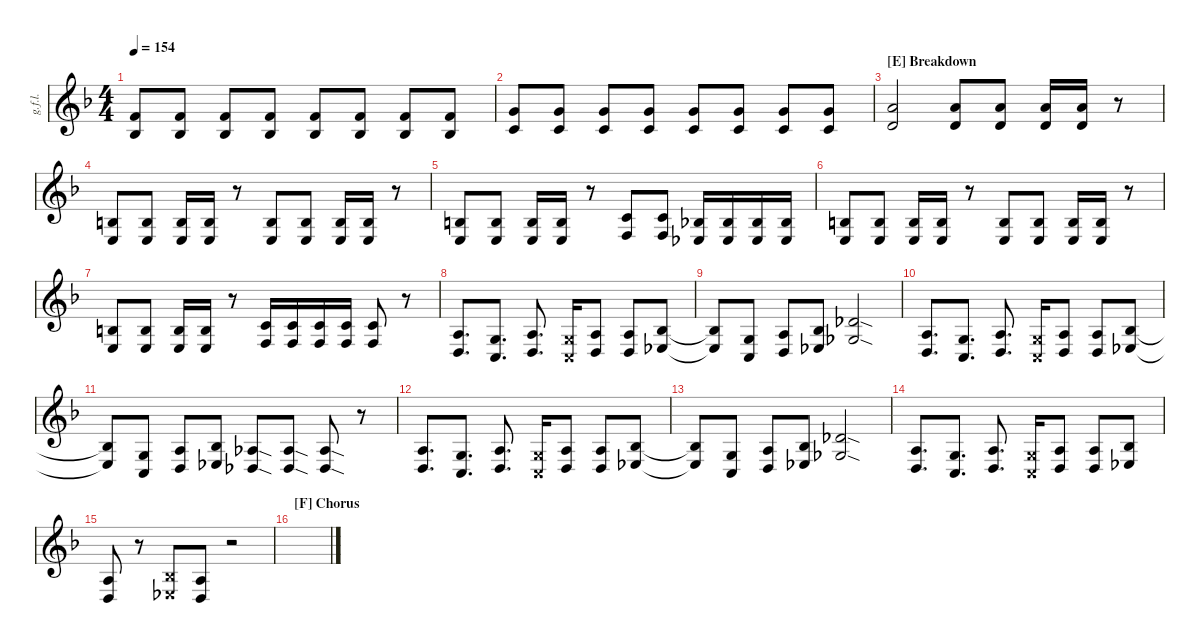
\defaultSystemsLayout 4
\hideDynamics
\bracketExtendMode nobrackets
\otherSystemsTrackNameOrientation horizontal
\track ("Guitar Folder L" "g.f.l.") {instrument distortionguitar}
\staff {score}
\tuning (D4 A3 F3 C3 G2 C2)
\ts (4 4)
\tempo 154
\clef g2
\ks dminor
(10.6{acc b} 10.5{acc forcenatural}).8{dy mf beam Up} (10.6{acc b} 10.5{acc forcenatural}).8{beam Up} (10.6{acc b} 10.5{acc forcenatural}).8{beam Up} (10.6{acc b} 10.5{acc forcenatural}).8{beam Up} (10.6{acc b} 10.5{acc forcenatural}).8{beam Up} (10.6{acc b} 10.5{acc forcenatural}).8{beam Up} (10.6{acc b} 10.5{acc forcenatural}).8{beam Up} (10.6{acc b} 10.5{acc forcenatural}).8{beam Up} |
(12.6{acc forcenatural} 12.5{acc forcenatural}).8{beam Up} (12.6{acc forcenatural} 12.5{acc forcenatural}).8{beam Up} (12.6{acc forcenatural} 12.5{acc forcenatural}).8{beam Up} (12.6{acc forcenatural} 12.5{acc forcenatural}).8{beam Up} (12.6{acc forcenatural} 12.5{acc forcenatural}).8{beam Up} (12.6{acc forcenatural} 12.5{acc forcenatural}).8{beam Up} (12.6{acc forcenatural} 12.5{acc forcenatural}).8{beam Up} (12.6{acc forcenatural} 12.5{acc forcenatural}).8{beam Up} |
\section ("E" "Breakdown")
(14.6{acc forcenatural} 14.5{acc forcenatural}).2{beam Up} (14.6{acc forcenatural} 14.5{acc forcenatural}).8{beam Up} (14.6{acc forcenatural} 14.5{acc forcenatural}).8{beam Up} (14.6{acc forcenatural} 14.5{acc forcenatural}).16{beam Up} (14.6{acc forcenatural} 14.5{acc forcenatural}).16{beam Up} r.8{beam Up} |
(4.6{acc forcenatural} 4.5{acc forcenatural}).8{beam Up} (4.6{acc forcenatural} 4.5{acc forcenatural}).8{beam Up} (4.6{acc forcenatural} 4.5{acc forcenatural}).16{beam Up} (4.6{acc forcenatural} 4.5{acc forcenatural}).16{beam Up} r.8{beam Up} (4.6{acc forcenatural} 4.5{acc forcenatural}).8{beam Up} (4.6{acc forcenatural} 4.5{acc forcenatural}).8{beam Up} (4.6{acc forcenatural} 4.5{acc forcenatural}).16{beam Up} (4.6{acc forcenatural} 4.5{acc forcenatural}).16{beam Up} r.8{beam Up} |
(4.6{acc forcenatural} 4.5{acc forcenatural}).8{beam Up} (4.6{acc forcenatural} 4.5{acc forcenatural}).8{beam Up} (4.6{acc forcenatural} 4.5{acc forcenatural}).16{beam Up} (4.6{acc forcenatural} 4.5{acc forcenatural}).16{beam Up} r.8{beam Up} (5.6{acc forcenatural} 5.5{acc forcenatural}).8{beam Up} (5.5{acc forcenatural} 5.6{acc forcenatural}).8{beam Up} (3.6{acc b} 3.5{acc b}).16{beam Up} (3.6{acc b} 3.5{acc b}).16{beam Up} (3.6{acc b} 3.5{acc b}).16{beam Up} (3.6{acc b} 3.5{acc b}).16{beam Up} |
(4.6{acc forcenatural} 4.5{acc forcenatural}).8{beam Up} (4.6{acc forcenatural} 4.5{acc forcenatural}).8{beam Up} (4.6{acc forcenatural} 4.5{acc forcenatural}).16{beam Up} (4.6{acc forcenatural} 4.5{acc forcenatural}).16{beam Up} r.8{beam Up} (4.6{acc forcenatural} 4.5{acc forcenatural}).8{beam Up} (4.6{acc forcenatural} 4.5{acc forcenatural}).8{beam Up} (4.6{acc forcenatural} 4.5{acc forcenatural}).16{beam Up} (4.6{acc forcenatural} 4.5{acc forcenatural}).16{beam Up} r.8{beam Up} |
(4.6{acc forcenatural} 4.5{acc forcenatural}).8{beam Up} (4.6{acc forcenatural} 4.5{acc forcenatural}).8{beam Up} (4.6{acc forcenatural} 4.5{acc forcenatural}).16{beam Up} (4.6{acc forcenatural} 4.5{acc forcenatural}).16{beam Up} r.8{beam Up} (5.6{acc forcenatural} 5.5{acc forcenatural}).16{beam Up} (5.5{acc forcenatural} 5.6{acc forcenatural}).16{beam Up} (5.5{acc forcenatural} 5.6{acc forcenatural}).16{beam Up} (5.5{acc forcenatural} 5.6{acc forcenatural}).16{beam Up} (5.5{acc forcenatural} 5.6{acc forcenatural}).8{beam Up} r.8{beam Up} |
(2.6{acc forcenatural} 2.5{acc forcenatural}).8{d beam Up} (0.6{acc forcenatural} 0.5{acc forcenatural}).8{d beam Up} (2.5{acc forcenatural} 2.6{acc forcenatural}).8{d beam Up} (0.6{x acc forcenatural} 0.5{x acc forcenatural}).16{beam Up} (2.6{acc forcenatural} 2.5{acc forcenatural}).8{beam Up} (2.6{acc forcenatural} 2.5{acc forcenatural}).8{beam Up} (3.6{acc b} 3.5{acc b}).8{beam Up} |
(3.6{t acc b} 3.5{t acc b}).8{beam Up} (0.6{acc forcenatural} 0.5{acc forcenatural}).8{beam Up} (2.6{acc forcenatural} 2.5{acc forcenatural}).8{beam Up} (3.5{acc b} 3.6{acc b}).8{beam Up} (6.6{sod acc b} 6.5{sod acc b}).2{beam Up} |
(2.6{acc forcenatural} 2.5{acc forcenatural}).8{d beam Up} (0.6{acc forcenatural} 0.5{acc forcenatural}).8{d beam Up} (2.5{acc forcenatural} 2.6{acc forcenatural}).8{d beam Up} (0.6{x acc forcenatural} 0.5{x acc forcenatural}).16{beam Up} (2.6{acc forcenatural} 2.5{acc forcenatural}).8{beam Up} (2.6{acc forcenatural} 2.5{acc forcenatural}).8{beam Up} (3.6{acc b} 3.5{acc b}).8{beam Up} |
(3.6{t acc b} 3.5{t acc b}).8{beam Up} (0.6{acc forcenatural} 0.5{acc forcenatural}).8{beam Up} (2.6{acc forcenatural} 2.5{acc forcenatural}).8{beam Up} (3.5{acc b} 3.6{acc b}).8{beam Up} (1.6{sod pm acc b} 1.5{sod pm acc b}).8{beam Up} (1.6{sod pm acc b} 1.5{sod pm acc b}).8{beam Up} (1.6{sod pm acc b} 1.5{sod pm acc b}).8{beam Up} r.8{beam Up} |
(2.6{acc forcenatural} 2.5{acc forcenatural}).8{d beam Up} (0.6{acc forcenatural} 0.5{acc forcenatural}).8{d beam Up} (2.5{acc forcenatural} 2.6{acc forcenatural}).8{d beam Up} (0.6{x acc forcenatural} 0.5{x acc forcenatural}).16{beam Up} (2.6{acc forcenatural} 2.5{acc forcenatural}).8{beam Up} (2.6{acc forcenatural} 2.5{acc forcenatural}).8{beam Up} (3.6{acc b} 3.5{acc b}).8{beam Up} |
(3.6{t acc b} 3.5{t acc b}).8{beam Up} (0.6{acc forcenatural} 0.5{acc forcenatural}).8{beam Up} (2.6{acc forcenatural} 2.5{acc forcenatural}).8{beam Up} (3.5{acc b} 3.6{acc b}).8{beam Up} (6.6{sod acc b} 6.5{sod acc b}).2{beam Up} |
(2.6{acc forcenatural} 2.5{acc forcenatural}).8{d beam Up} (0.6{acc forcenatural} 0.5{acc forcenatural}).8{d beam Up} (2.5{acc forcenatural} 2.6{acc forcenatural}).8{d beam Up} (0.6{x acc forcenatural} 0.5{x acc forcenatural}).16{beam Up} (2.6{acc forcenatural} 2.5{acc forcenatural}).8{beam Up} (2.6{acc forcenatural} 2.5{acc forcenatural}).8{beam Up} (3.6{acc b} 3.5{acc b}).8{beam Up} |
(2.6{acc forcenatural} 2.5{acc forcenatural}).8{beam Up} r.8{beam Up} (3.6{x acc b} 3.5{x acc b}).8{beam Up} (2.6{acc forcenatural} 2.5{acc forcenatural}).8{beam Up} r.2{beam Up} |
\section ("F" "Chorus")
